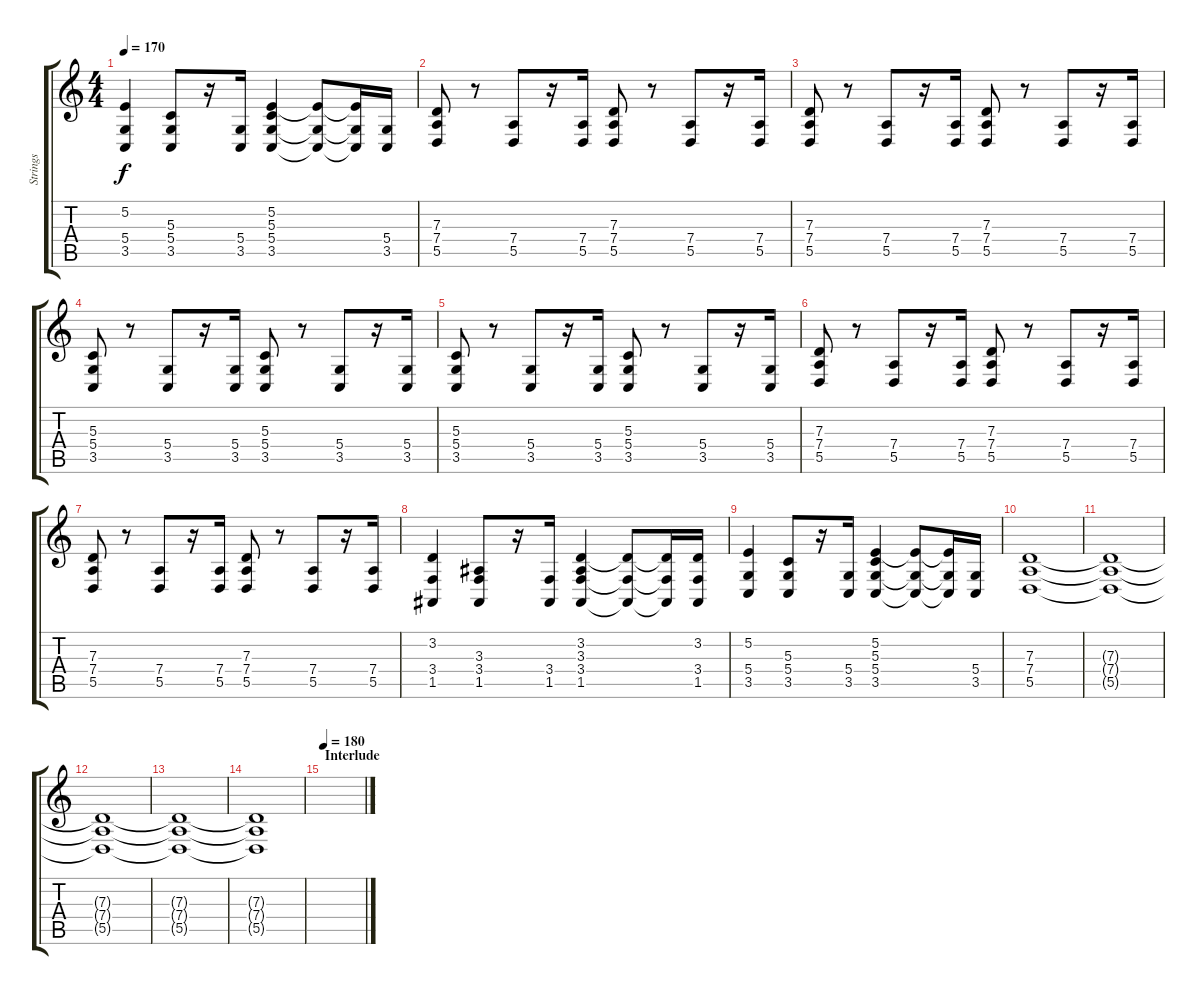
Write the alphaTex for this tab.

\track ("Strings" "Strings") {instrument stringensemble1}
\staff {score tabs}
\tuning (E4 B3 G3 D3 A2 E2) {hide}
\ts (4 4)
\tempo 170
\clef g2
\ks c
(5.2 5.4 3.5).4{dy f} (5.3 5.4 3.5).8 r.16 (5.4 3.5).16 (5.2 5.3 5.4 3.5).4 (5.2{t} 5.4{t} 3.5{t}).8 (5.2{t} 5.4{t} 3.5{t}).16 (5.4 3.5).16 |
(7.3 7.4 5.5).8 r.8 (7.4 5.5).8 r.16 (7.4 5.5).16 (7.3 7.4 5.5).8 r.8 (7.4 5.5).8 r.16 (7.4 5.5).16 |
(7.3 7.4 5.5).8 r.8 (7.4 5.5).8 r.16 (7.4 5.5).16 (7.3 7.4 5.5).8 r.8 (7.4 5.5).8 r.16 (7.4 5.5).16 |
(5.3 5.4 3.5).8 r.8 (5.4 3.5).8 r.16 (5.4 3.5).16 (5.3 5.4 3.5).8 r.8 (5.4 3.5).8 r.16 (5.4 3.5).16 |
(5.3 5.4 3.5).8 r.8 (5.4 3.5).8 r.16 (5.4 3.5).16 (5.3 5.4 3.5).8 r.8 (5.4 3.5).8 r.16 (5.4 3.5).16 |
(7.3 7.4 5.5).8 r.8 (7.4 5.5).8 r.16 (7.4 5.5).16 (7.3 7.4 5.5).8 r.8 (7.4 5.5).8 r.16 (7.4 5.5).16 |
(7.3 7.4 5.5).8 r.8 (7.4 5.5).8 r.16 (7.4 5.5).16 (7.3 7.4 5.5).8 r.8 (7.4 5.5).8 r.16 (7.4 5.5).16 |
(3.2 3.4 1.5).4 (3.3 3.4 1.5).8 r.16 (3.4 1.5).16 (3.2 3.3 3.4 1.5).4 (3.2{t} 3.4{t} 1.5{t}).8 (3.2{t} 3.4{t} 1.5{t}).16 (3.2 3.4 1.5).16 |
(5.2 5.4 3.5).4 (5.3 5.4 3.5).8 r.16 (5.4 3.5).16 (5.2 5.3 5.4 3.5).4 (5.2{t} 5.4{t} 3.5{t}).8 (5.2{t} 5.4{t} 3.5{t}).16 (5.4 3.5).16 |
(7.3 7.4 5.5).1 |
(7.3{t} 7.4{t} 5.5{t}).1{volume 8} |
(7.3{t} 7.4{t} 5.5{t}).1 |
(7.3{t} 7.4{t} 5.5{t}).1{volume 0} |
(7.3{t} 7.4{t} 5.5{t}).1 |
\section ("" "Interlude")
\tempo 180
